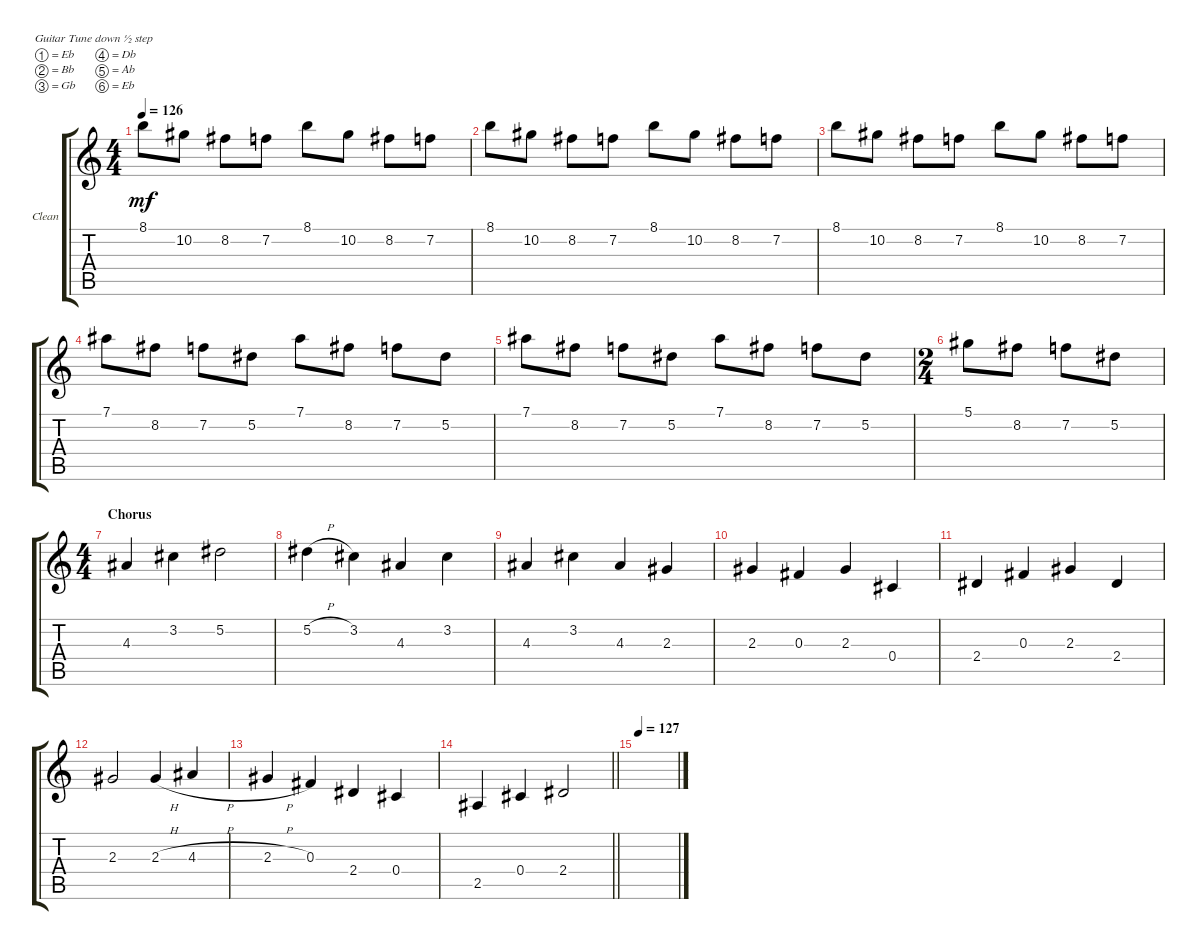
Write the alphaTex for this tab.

\defaultSystemsLayout 4
\bracketExtendMode groupsimilarinstruments
\firstSystemTrackNameOrientation horizontal
\otherSystemsTrackNameOrientation horizontal
\chordDiagramsInScore
\track ("Clean" "Clean") {instrument electricguitarclean}
\staff {score tabs}
\tuning (Eb4 Bb3 Gb3 Db3 Ab2 Eb2)
\ts (4 4)
\tempo 126
\clef g2
\ks c
8.1.8{dy mf} 10.2.8 8.2.8 7.2.8 8.1.8 10.2.8 8.2.8 7.2.8 |
8.1.8 10.2.8 8.2.8 7.2.8 8.1.8 10.2.8 8.2.8 7.2.8 |
8.1.8 10.2.8 8.2.8 7.2.8 8.1.8 10.2.8 8.2.8 7.2.8 |
7.1.8 8.2.8 7.2.8 5.2.8 7.1.8 8.2.8 7.2.8 5.2.8 |
7.1.8 8.2.8 7.2.8 5.2.8 7.1.8 8.2.8 7.2.8 5.2.8 |
\ts (2 4)
5.1.8 8.2.8 7.2.8 5.2.8 |
\ts (4 4)
\section ("" "Chorus")
4.3.4 3.2.4 5.2.2 |
5.2{h}.4 3.2.4 4.3.4 3.2.4 |
4.3.4 3.2.4 4.3.4 2.3.4 |
2.3.4 0.3.4 2.3.4 0.4.4 |
2.4.4 0.3.4 2.3.4 2.4.4 |
2.3.2 2.3{h}.4 4.3{h}.4 |
2.3{h}.4 0.3.4 2.4.4 0.4.4 |
\barLineRight lightlight
2.5.4 0.4.4 2.4.2 |
\tempo (127 0.0465116)
